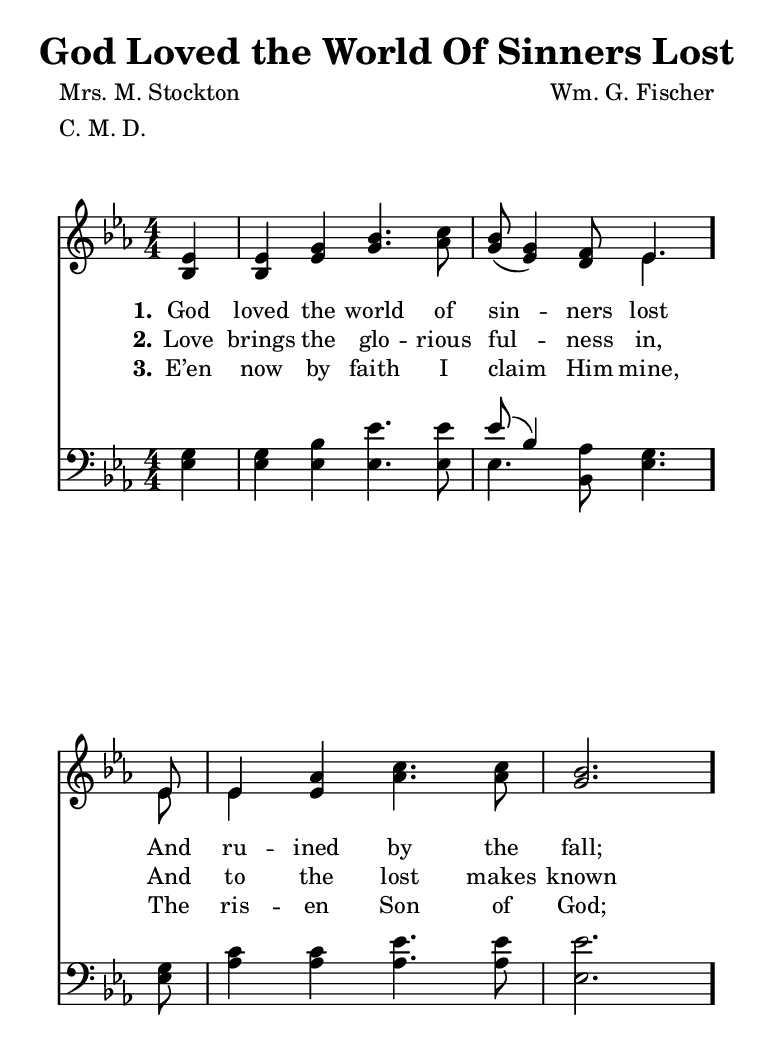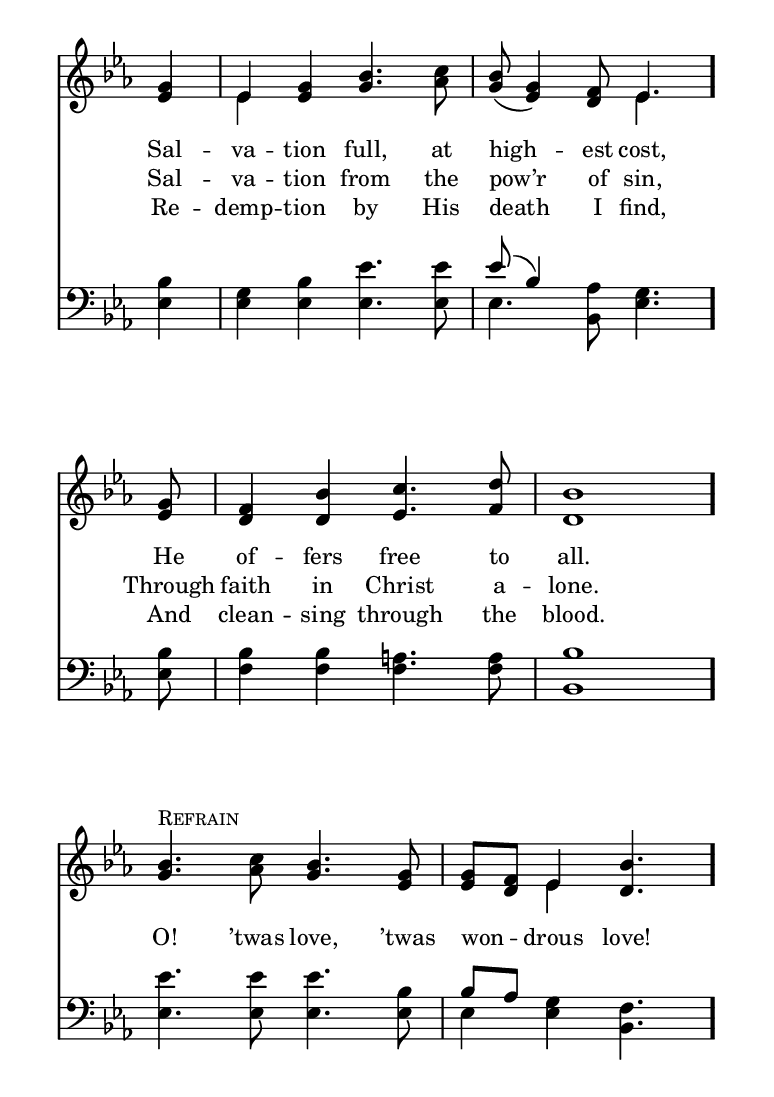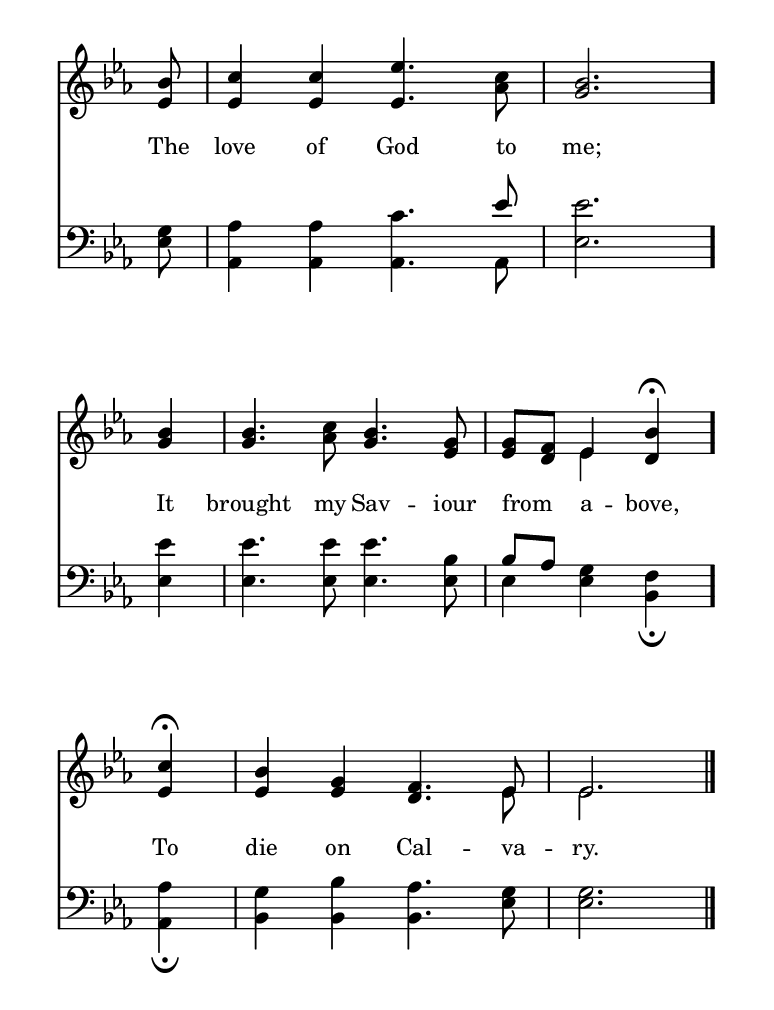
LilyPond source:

\include "common/global.ily"
\paper {
  \include "common/paper.ily"
  ragged-last-bottom = ##t
  % decrease system-to-system padding to fit onto page with next score
  system-system-spacing.padding = 0.5
  system-system-spacing.basic-distance = 0.5
}

\header{
  hymnnumber = "14"
  title = "God Loved the World Of Sinners Lost"
  tunename = ""
  meter = "C. M. D."
  poet = "Mrs. M. Stockton"
  composer = "Wm. G. Fischer"
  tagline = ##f
}

% for fermata in MIDI
ta = { \tempo 4=80 }
tb = { \tempo 4=40 }

patternA = { \ta c4 | c4 c4 c4. c8 | c8( c4) c8 c4. } % Line 1, 3 soprano / alto / tenor
patternB = { \ta c8 | c4 c4 c4. c8 | c2.            } % Line 2 all, Refrain line 2 all
patternC = { \ta c8 | c4 c4 c4. c8 | c1             } % Line 4 all
patternD = { \ta c4 | c4 c4 c4. c8 | c4.     c8 c4. } % Line 1, 3 bass

patternE = { \ta c4. c8 c4. c8 | c8[ c8] c4 c4. } % Refrain line 1 soprano / alto / tenor
patternF = { \ta c4 | c4. c8 c4. c8 | c8[ c8] c4 \tb c4 } % Refrain line 3 soprano / alto / tenor
patternG = { \tb c4 \ta | c4 c4 c4. c8 | c2. } % Refrain line 4 all

patternH = { \ta c4. c8 c4. c8 | c4 c4 c4. } % Refrain line 1 bass
patternI = { \ta c4 | c4. c8 c4. c8 | c4 c4 \tb c4 } % Refrain line 3 bass

global = {
  \include "common/overrides.ily"
  \override Staff.TimeSignature.style = #'numbered
  \time 4/4
  \override Score.MetronomeMark.transparent = ##t % hide all fermata changes too
  \ta
  \key ees \major
  \partial 4
  \autoBeamOff
}

notesSoprano = {
\global
\relative c' {

  \changePitch \patternA { ees | ees g bes c | bes g f ees }
  \changePitch \patternB { ees | ees aes c c | bes         }
  \changePitch \patternA { g   | ees g bes c | bes g f ees }
  \changePitch \patternC { g   | f bes c d   | bes         }

  << s^\markup { \small \caps "Refrain" }
  \changePitch \patternE { bes c bes g | g f ees bes' } >>
  \changePitch \patternB {         bes | c c ees c   | bes          }
  \changePitch \patternF {         bes | bes c bes g | g f ees bes'\fermata }
  \changePitch \patternG {   c\fermata | bes g f ees | ees          }

  \bar "|."

}
}

notesAlto = {
\global
\relative e' {

  \changePitch \patternA { bes | bes ees g aes   | g ees d ees }
  \changePitch \patternB { ees | ees ees aes aes | g           }
  \changePitch \patternA { ees | ees ees g aes   | g ees d ees }
  \changePitch \patternC { ees | d d ees f       | d           }

  \changePitch \patternE { g aes g ees | ees d ees d }
  \changePitch \patternB {         ees | ees ees ees aes | g           }
  \changePitch \patternF {         g   | g aes g ees     | ees d ees d }
  \changePitch \patternG {         ees | ees ees d ees   | ees         }

}
}

notesTenor = {
\global
\relative a {

  \changePitch \patternA { g   | g bes ees ees | ees bes aes g }
  \changePitch \patternB { g   | c c ees ees   | ees           }
  \changePitch \patternA { bes | g bes ees ees | ees bes aes g }
  \changePitch \patternC { bes | bes bes a a   | bes           }

  \changePitch \patternE { ees ees ees bes | bes aes g f }
  \changePitch \patternB {             g   | aes aes c ees   | ees         }
  \changePitch \patternF {             ees | ees ees ees bes | bes aes g f }
  \changePitch \patternG {             aes | g bes aes g     | g           }

}
}

notesBass = {
\global
\relative f {

  \changePitch \patternD { ees | ees ees ees ees | ees bes ees }
  \changePitch \patternB { ees | aes aes aes aes | ees }
  \changePitch \patternD { ees | ees ees ees ees | ees bes ees }
  \changePitch \patternC { ees | f f f f | bes, }

  \changePitch \patternH { ees ees ees ees | ees ees bes }
  \changePitch \patternB { ees | aes, aes aes aes | ees' }
  \changePitch \patternI { ees | ees ees ees ees | ees ees bes_\fermata }
  \changePitch \patternG { aes_\fermata | bes bes bes ees | ees }

}
}

Refrain = \lyricmode {

O! ’twas love, ’twas won -- drous love! \bar "."
The love of God to me; \bar "." \break
It brought my Sav -- iour from a -- bove, \bar "."
To die on Cal -- va -- ry. \bar "." \break

}

wordsA = \lyricmode {
\set stanza = "1."

God loved the world of sin -- ners lost \bar "."
And ru -- ined by the fall; \bar "." \break
Sal -- va -- tion full, at high -- est cost, \bar "."
He of -- fers free to all. \bar "." \break

}

wordsB = \lyricmode {
\set stanza = "2."

Love brings the glo -- rious ful -- ness in,
And to the lost makes known
Sal -- va -- tion from the pow’r of sin,
Through faith in Christ a -- lone.

\Refrain

}

wordsC = \lyricmode {
\set stanza = "3."

E’en now by faith I claim Him mine,
The ris -- en Son of God;
Re -- demp -- tion by His death I find,
And clean -- sing through the blood.

}


\score {
  \context ChoirStaff <<
    \context Staff = upper <<
      \set Staff.autoBeaming = ##f
      \set ChoirStaff.systemStartDelimiter = #'SystemStartBar
      \set ChoirStaff.printPartCombineTexts = ##f
      \partcombine #'(2 . 9) \notesSoprano \notesAlto
      \context NullVoice = sopranos { \voiceOne << \notesSoprano >> }
      \context NullVoice = altos { \voiceTwo << \notesAlto >> }
      \context Lyrics = one   \lyricsto sopranos \wordsA
      \context Lyrics = two   \lyricsto sopranos \wordsB
      \context Lyrics = three \lyricsto sopranos \wordsC
      %\context Lyrics = four  \lyricsto sopranos \wordsD
      %\context Lyrics = five  \lyricsto sopranos \wordsE
    >>
    \context Staff = men <<
      \set Staff.autoBeaming = ##f
      \clef bass
      \set ChoirStaff.printPartCombineTexts = ##f
      \partcombine #'(2 . 9) \notesTenor \notesBass
      \context NullVoice = tenors { \voiceOne << \notesTenor >> }
      \context NullVoice = basses { \voiceTwo << \notesBass >> }
    >>
  >>
  \layout {
    \include "common/layout.ily"
  }
  \midi{
    \include "common/midi.ily"
  }
}

\version "2.19.49"  % necessary for upgrading to future LilyPond versions.

% vi:set et ts=2 sw=2 ai nocindent syntax=lilypond:
